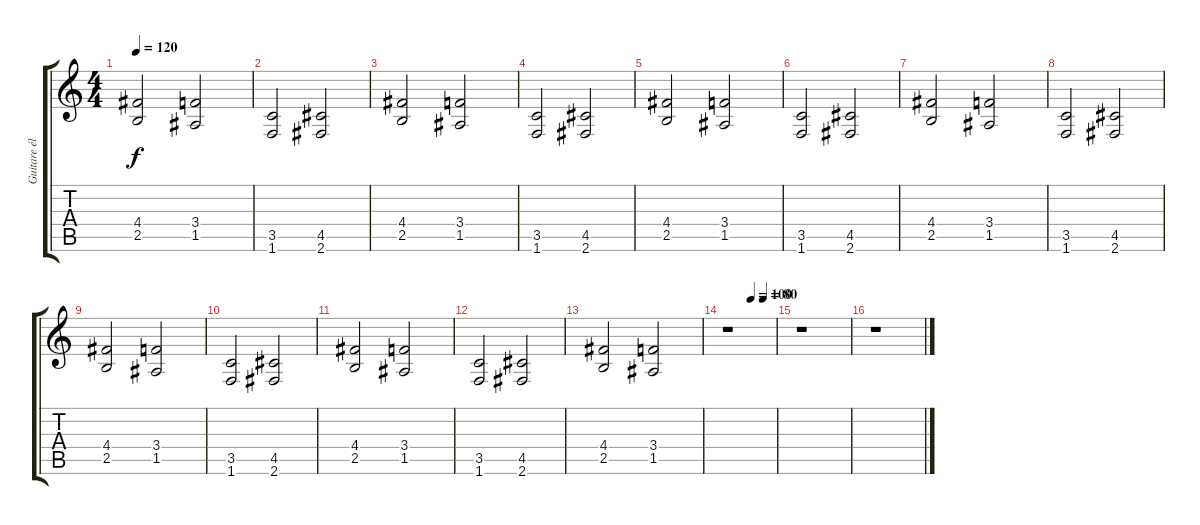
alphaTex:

\track ("Guitare électrique #1" "Guitare él") {instrument distortionguitar}
\staff {score tabs}
\tuning (E4 B3 G3 D3 A2 E2) {hide}
\ts (4 4)
\tempo 120
\clef g2
\ks c
(4.4 2.5).2{dy f} (3.4 1.5).2 |
(3.5 1.6).2 (4.5 2.6).2 |
(4.4 2.5).2 (3.4 1.5).2 |
(3.5 1.6).2 (4.5 2.6).2 |
(4.4 2.5).2 (3.4 1.5).2 |
(3.5 1.6).2 (4.5 2.6).2 |
(4.4 2.5).2 (3.4 1.5).2 |
(3.5 1.6).2 (4.5 2.6).2 |
(4.4 2.5).2 (3.4 1.5).2 |
(3.5 1.6).2 (4.5 2.6).2 |
(4.4 2.5).2 (3.4 1.5).2 |
(3.5 1.6).2 (4.5 2.6).2 |
(4.4 2.5).2 (3.4 1.5).2 |
\tempo (100 0.5)
\tempo (80 0.75)
r.1 |
r.1 |
r.1
